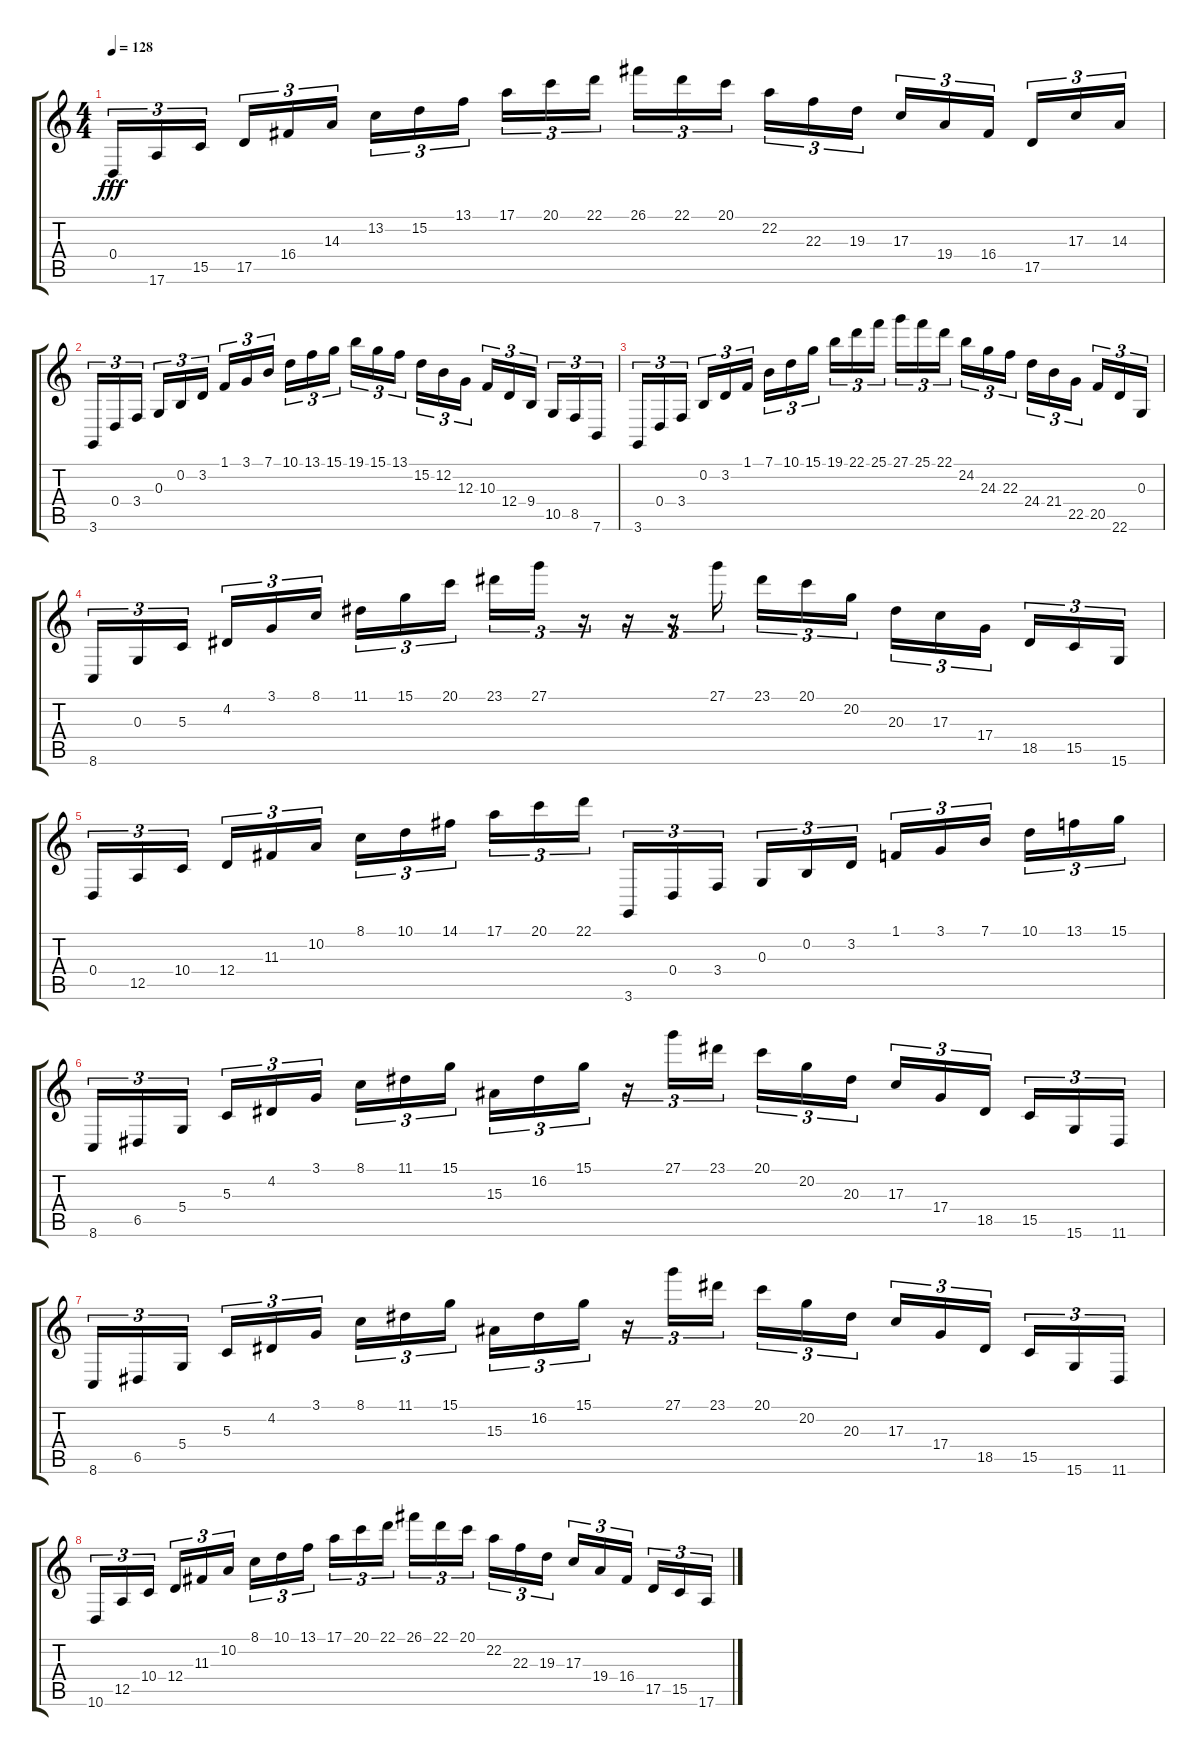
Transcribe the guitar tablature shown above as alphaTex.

\track "" {instrument lead2sawtooth}
\staff {score tabs}
\tuning (E4 B3 G3 D3 A2 E2) {hide}
\ts (4 4)
\tempo 128
\clef g2
\ks c
0.4.16{tu (3 2) dy fff} 17.6.16{tu (3 2)} 15.5.16{tu (3 2)} 17.5.16{tu (3 2)} 16.4.16{tu (3 2)} 14.3.16{tu (3 2)} 13.2.16{tu (3 2)} 15.2.16{tu (3 2)} 13.1.16{tu (3 2)} 17.1.16{tu (3 2)} 20.1.16{tu (3 2)} 22.1.16{tu (3 2)} 26.1.16{tu (3 2)} 22.1.16{tu (3 2)} 20.1.16{tu (3 2)} 22.2.16{tu (3 2)} 22.3.16{tu (3 2)} 19.3.16{tu (3 2)} 17.3.16{tu (3 2)} 19.4.16{tu (3 2)} 16.4.16{tu (3 2)} 17.5.16{tu (3 2)} 17.3.16{tu (3 2)} 14.3.16{tu (3 2)} |
3.6.16{tu (3 2)} 0.4.16{tu (3 2)} 3.4.16{tu (3 2)} 0.3.16{tu (3 2)} 0.2.16{tu (3 2)} 3.2.16{tu (3 2)} 1.1.16{tu (3 2)} 3.1.16{tu (3 2)} 7.1.16{tu (3 2)} 10.1.16{tu (3 2)} 13.1.16{tu (3 2)} 15.1.16{tu (3 2)} 19.1.16{tu (3 2)} 15.1.16{tu (3 2)} 13.1.16{tu (3 2)} 15.2.16{tu (3 2)} 12.2.16{tu (3 2)} 12.3.16{tu (3 2)} 10.3.16{tu (3 2)} 12.4.16{tu (3 2)} 9.4.16{tu (3 2)} 10.5.16{tu (3 2)} 8.5.16{tu (3 2)} 7.6.16{tu (3 2)} |
3.6.16{tu (3 2)} 0.4.16{tu (3 2)} 3.4.16{tu (3 2)} 0.2.16{tu (3 2)} 3.2.16{tu (3 2)} 1.1.16{tu (3 2)} 7.1.16{tu (3 2)} 10.1.16{tu (3 2)} 15.1.16{tu (3 2)} 19.1.16{tu (3 2)} 22.1.16{tu (3 2)} 25.1.16{tu (3 2)} 27.1.16{tu (3 2)} 25.1.16{tu (3 2)} 22.1.16{tu (3 2)} 24.2.16{tu (3 2)} 24.3.16{tu (3 2)} 22.3.16{tu (3 2)} 24.4.16{tu (3 2)} 21.4.16{tu (3 2)} 22.5.16{tu (3 2)} 20.5.16{tu (3 2)} 22.6.16{tu (3 2)} 0.3.16{tu (3 2)} |
8.6.16{tu (3 2)} 0.3.16{tu (3 2)} 5.3.16{tu (3 2)} 4.2.16{tu (3 2)} 3.1.16{tu (3 2)} 8.1.16{tu (3 2)} 11.1.16{tu (3 2)} 15.1.16{tu (3 2)} 20.1.16{tu (3 2)} 23.1.16{tu (3 2)} 27.1.16{tu (3 2)} r.16{tu (3 2)} r.16{tu (3 2)} r.16{tu (3 2)} 27.1.16{tu (3 2)} 23.1.16{tu (3 2)} 20.1.16{tu (3 2)} 20.2.16{tu (3 2)} 20.3.16{tu (3 2)} 17.3.16{tu (3 2)} 17.4.16{tu (3 2)} 18.5.16{tu (3 2)} 15.5.16{tu (3 2)} 15.6.16{tu (3 2)} |
0.4.16{tu (3 2)} 12.5.16{tu (3 2)} 10.4.16{tu (3 2)} 12.4.16{tu (3 2)} 11.3.16{tu (3 2)} 10.2.16{tu (3 2)} 8.1.16{tu (3 2)} 10.1.16{tu (3 2)} 14.1.16{tu (3 2)} 17.1.16{tu (3 2)} 20.1.16{tu (3 2)} 22.1.16{tu (3 2)} 3.6.16{tu (3 2)} 0.4.16{tu (3 2)} 3.4.16{tu (3 2)} 0.3.16{tu (3 2)} 0.2.16{tu (3 2)} 3.2.16{tu (3 2)} 1.1.16{tu (3 2)} 3.1.16{tu (3 2)} 7.1.16{tu (3 2)} 10.1.16{tu (3 2)} 13.1.16{tu (3 2)} 15.1.16{tu (3 2)} |
8.6.16{tu (3 2)} 6.5.16{tu (3 2)} 5.4.16{tu (3 2)} 5.3.16{tu (3 2)} 4.2.16{tu (3 2)} 3.1.16{tu (3 2)} 8.1.16{tu (3 2)} 11.1.16{tu (3 2)} 15.1.16{tu (3 2)} 15.3.16{tu (3 2)} 16.2.16{tu (3 2)} 15.1.16{tu (3 2)} r.16{tu (3 2)} 27.1.16{tu (3 2)} 23.1.16{tu (3 2)} 20.1.16{tu (3 2)} 20.2.16{tu (3 2)} 20.3.16{tu (3 2)} 17.3.16{tu (3 2)} 17.4.16{tu (3 2)} 18.5.16{tu (3 2)} 15.5.16{tu (3 2)} 15.6.16{tu (3 2)} 11.6.16{tu (3 2)} |
8.6.16{tu (3 2)} 6.5.16{tu (3 2)} 5.4.16{tu (3 2)} 5.3.16{tu (3 2)} 4.2.16{tu (3 2)} 3.1.16{tu (3 2)} 8.1.16{tu (3 2)} 11.1.16{tu (3 2)} 15.1.16{tu (3 2)} 15.3.16{tu (3 2)} 16.2.16{tu (3 2)} 15.1.16{tu (3 2)} r.16{tu (3 2)} 27.1.16{tu (3 2)} 23.1.16{tu (3 2)} 20.1.16{tu (3 2)} 20.2.16{tu (3 2)} 20.3.16{tu (3 2)} 17.3.16{tu (3 2)} 17.4.16{tu (3 2)} 18.5.16{tu (3 2)} 15.5.16{tu (3 2)} 15.6.16{tu (3 2)} 11.6.16{tu (3 2)} |
10.6.16{tu (3 2)} 12.5.16{tu (3 2)} 10.4.16{tu (3 2)} 12.4.16{tu (3 2)} 11.3.16{tu (3 2)} 10.2.16{tu (3 2)} 8.1.16{tu (3 2)} 10.1.16{tu (3 2)} 13.1.16{tu (3 2)} 17.1.16{tu (3 2)} 20.1.16{tu (3 2)} 22.1.16{tu (3 2)} 26.1.16{tu (3 2)} 22.1.16{tu (3 2)} 20.1.16{tu (3 2)} 22.2.16{tu (3 2)} 22.3.16{tu (3 2)} 19.3.16{tu (3 2)} 17.3.16{tu (3 2)} 19.4.16{tu (3 2)} 16.4.16{tu (3 2)} 17.5.16{tu (3 2)} 15.5.16{tu (3 2)} 17.6.16{tu (3 2)}
